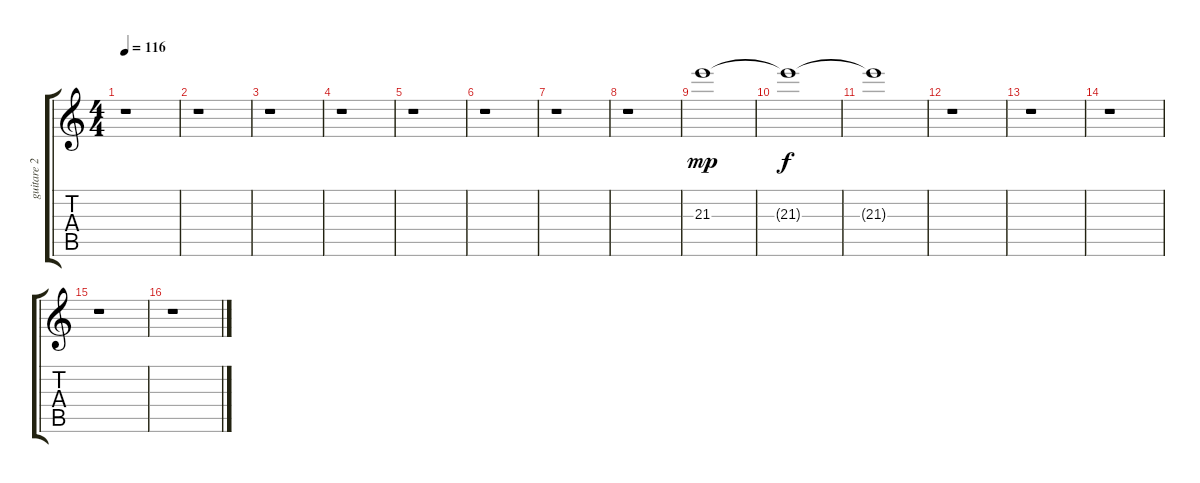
\track ("guitare 2" "guitare 2") {instrument distortionguitar}
\staff {score tabs}
\tuning (E4 B3 G3 D3 A2 E2) {hide}
\ts (4 4)
\tempo 116
\clef g2
\ks c
r.1{dy mp instrument distortionguitar} |
r.1 |
r.1 |
r.1 |
r.1 |
r.1 |
r.1 |
r.1 |
21.3.1 |
21.3{t}.1{dy f} |
21.3{t}.1 |
r.1 |
r.1 |
r.1 |
r.1 |
r.1
